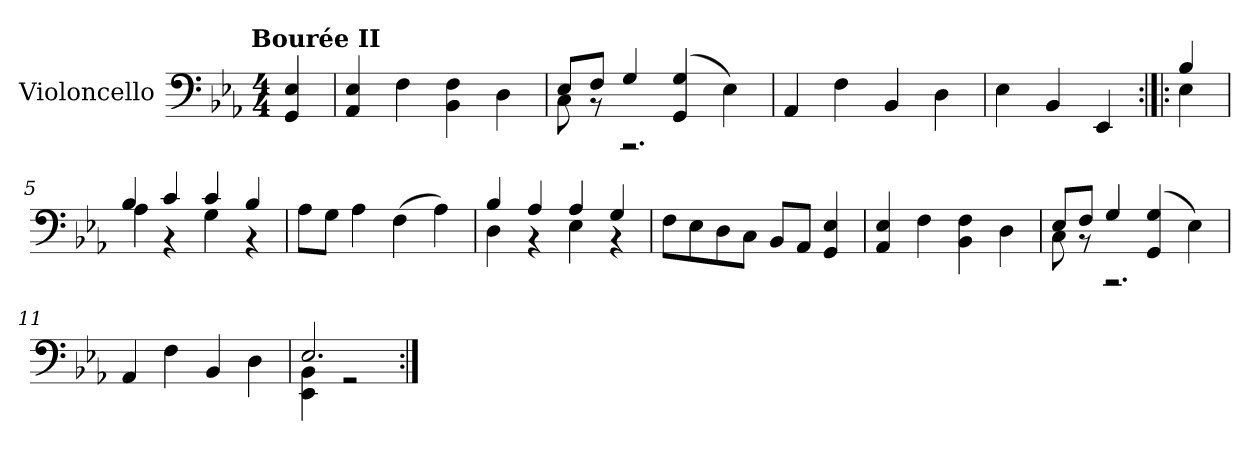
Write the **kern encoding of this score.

**kern
*part1
*staff1
*I"Violoncello
*I'Vc
*clefF4
*k[b-e-a-]
!!LO:TX:omd:t=Bourée II
*M4/4
=
4GG/ 4E-/
=1
4AA-/ 4E-/
4F\
4BB-\ 4F\
4D\
=2
*^
8E-/L	8C\
8F/J	8r
4G/	2.r
(4GG/ 4G/	.
4E-\)	.
*v	*v
=3
4AA-/
4F\
4BB-/
4D\
=4
4E-\
4BB-/
4EE-/
=:|!|:
*^
4B-/	4E-\
=5	=5
4B-/	4A-\
4c/	4r
4c/	4G\
4B-/	4r
*v	*v
=6
8A-\L
8G\J
4A-\
(4F\
4A-\)
=7
*^
4B-/	4D\
4A-/	4r
4A-/	4E-\
4G/	4r
*v	*v
=8
8F\L
8E-\
8D\
8C\J
8BB-/L
8AA-/J
4GG/ 4E-/
=9
4AA-/ 4E-/
4F\
4BB-\ 4F\
4D\
=10
*^
8E-/L	8C\
8F/J	8r
4G/	2.r
(4GG/ 4G/	.
4E-\)	.
*v	*v
=11
4AA-/
4F\
4BB-/
4D\
=12
*^
2.E-/	4EE-\ 4BB-\
.	2r
*v	*v
=:|!
*-
